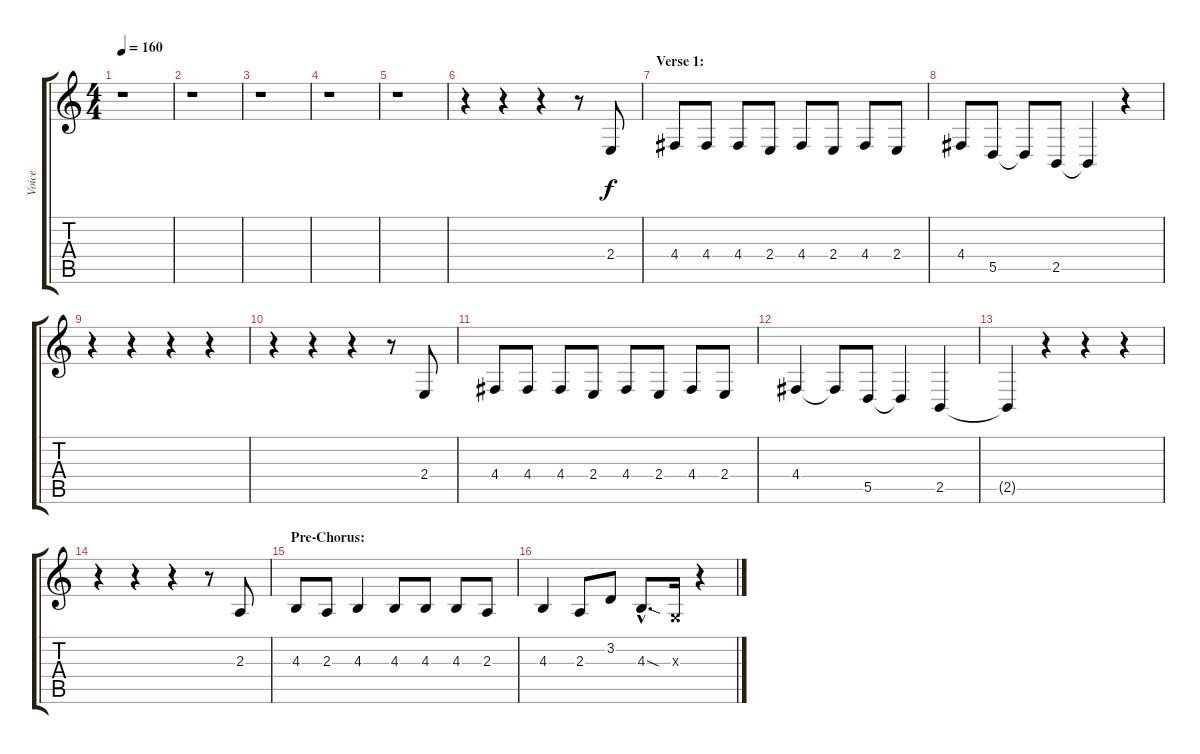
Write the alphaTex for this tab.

\track ("Voice" "Voice") {instrument oboe}
\staff {score tabs}
\tuning (E4 B3 G3 D3 A2 E2) {hide}
\ts (4 4)
\tempo 160
\clef g2
\ks c
r.1{dy mp} |
r.1 |
r.1 |
r.1 |
r.1 |
r.4 r.4 r.4 r.8 2.4.8{dy f} |
\section ("" "Verse 1:")
4.4.8 4.4.8 4.4.8 2.4.8 4.4.8 2.4.8 4.4.8 2.4.8 |
4.4.8 5.5.8 5.5{t}.8 2.5.8 2.5{t}.4 r.4 |
r.4 r.4 r.4 r.4 |
r.4 r.4 r.4 r.8 2.4.8 |
4.4.8 4.4.8 4.4.8 2.4.8 4.4.8 2.4.8 4.4.8 2.4.8 |
4.4.4 4.4{t}.8 5.5.8 5.5{t}.4 2.5.4 |
2.5{t}.4 r.4 r.4 r.4 |
r.4 r.4 r.4 r.8 2.3.8 |
\section ("" "Pre-Chorus:")
4.3.8 2.3.8 4.3.4 4.3.8 4.3.8 4.3.8 2.3.8 |
4.3.4 2.3.8 3.2.8 4.3{sod hac}.8{d} 0.3{x}.16 r.4
